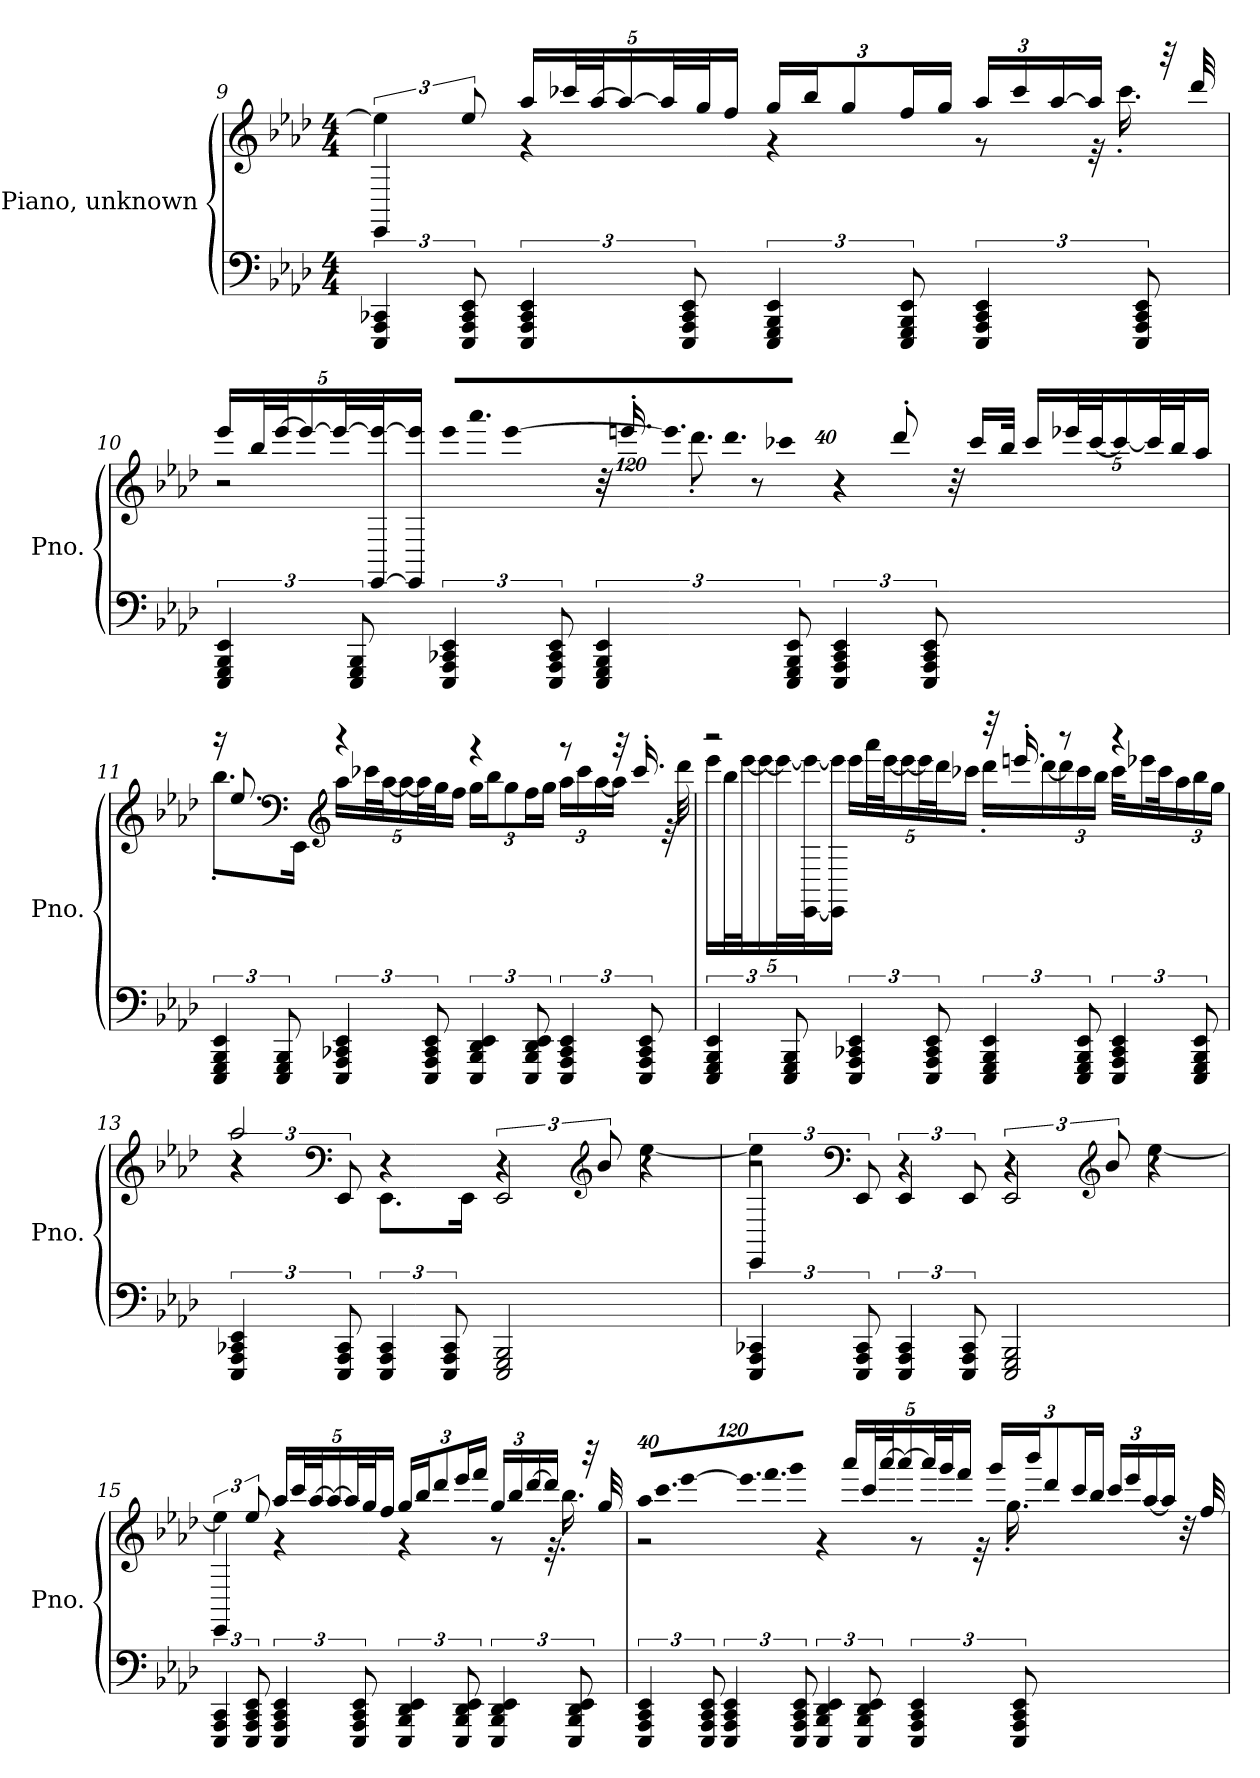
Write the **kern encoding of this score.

**kern	**kern
*part1	*part1
*staff2	*staff1
*I"Piano, unknown	*
*I'Pno.	*
!!LO:PB:g=z
*clefF4	*clefG2
*k[b-e-a-d-]	*k[b-e-a-d-]
*M4/4	*M4/4
=9	=9
*	*^
6EEE-/ 6AAA-/ 6CC-X/	6EE-/	4ee-\]
12EEE-/ 12AAA-/ 12CC-/ 12EE-/	12ee-/	.
*	*Xbrackettup	*
6EEE-/ 6AAA-/ 6CC-/ 6EE-/	20aa-/LL	4r
.	40ccc-X/L	.
.	[40aa-/J	.
.	20aa-/_	.
.	40aa-/L]	.
12EEE-/ 12AAA-/ 12CC-/ 12EE-/	.	.
.	40gg/J	.
.	20ff/JJ	.
6EEE-/ 6GGG/ 6BBB-/ 6EE-/	24gg/LL	4r
.	24bb-/J	.
.	12gg/	.
12EEE-/ 12GGG/ 12BBB-/ 12EE-/	24ff/L	.
.	24gg/JJ	.
6EEE-/ 6AAA-/ 6CC-/ 6EE-/	24aa-/LL	8r
.	24ccc-/	.
.	[24aa-/	.
.	16aa-/JJ]	32r
.	.	16.ccc-'\
12EEE-/ 12AAA-/ 12CC-/ 12EE-/	.	.
.	32r	.
.	32ddd-/	.
!!LO:LB:g=z
=10	=10	=10
*	*	*^
6EEE-/ 6GGG/ 6BBB-/ 6EE-/	2r	2r	20eee-/LL
.	.	.	40bb-/L
.	.	.	[40eee-/J
.	.	.	20eee-/_
.	.	.	40eee-/L_
12EEE-/ 12GGG/ 12BBB-/	.	.	.
.	.	.	[40EE-/ 40eee-/_J
.	.	.	20EE-/] 20eee-/]JJ
!	!	!	!LO:N:vis=32
6EEE-/ 6AAA-/ 6CC-X/ 6EE-/	.	.	640%23eee-/LLL
!	!	!	!LO:N:vis=32.
.	.	.	1920%103aaa-/
!	!	!	!LO:N:vis=64
.	.	.	[960%17eee-/K
!	!	!	!LO:N:vis=32.
.	.	.	1920%103eee-/]
!	!	!	!LO:N:vis=32.
.	.	.	1920%103ddd-/
12EEE-/ 12AAA-/ 12CC-/ 12EE-/	.	.	.
!	!	!	!LO:N:vis=32
.	.	.	640%23ccc-X/JJJ
6EEE-/ 6GGG/ 6BBB-/ 6EE-/	32r	16r	.
.	.	.	8ddd-'/
.	16.eeen'/	.	.
.	.	8.ddd-'\	.
.	8r	.	.
.	.	.	32r
.	.	.	16ccc-/LL
12EEE-/ 12GGG/ 12BBB-/ 12EE-/	.	.	.
.	.	.	32bb-/JJk
6EEE-/ 6AAA-/ 6CC-/ 6EE-/	4r	4r	.
.	.	.	20ccc-/LL
.	.	.	40eee-X/L
.	.	.	[40ccc-/J
.	.	.	20ccc-/_
.	.	.	40ccc-/L]
12EEE-/ 12AAA-/ 12CC-/ 12EE-/	.	.	.
.	.	.	40bb-/J
.	.	.	20aa-/JJ
1920ryy	1920ryy	1920ryy	.
*	*	*v	*v
!!LO:LB:g=z
=11	=11	=11
6EEE-/ 6GGG/ 6BBB-/ 6EE-/	16r	8.bb-'\L
.	8.ee-/	.
12EEE-/ 12GGG/ 12BBB-/	.	.
*	*clefF4	*
.	.	16EE-\Jk
*	*clefG2	*
6EEE-/ 6AAA-/ 6CC-X/ 6EE-/	4r	20aa-\LL
.	.	40ccc-X\L
.	.	[40aa-\J
.	.	20aa-\_
.	.	40aa-\L]
12EEE-/ 12AAA-/ 12CC-/ 12EE-/	.	.
.	.	40gg\J
.	.	20ff\JJ
6EEE-/ 6BBB-/ 6DD-/ 6EE-/	4r	24gg\LL
.	.	24bb-\J
.	.	12gg\
12EEE-/ 12BBB-/ 12DD-/ 12EE-/	.	24ff\L
.	.	24gg\JJ
6EEE-/ 6AAA-/ 6CC-/ 6EE-/	8r	24aa-\LL
.	.	24ccc-\
.	.	[24aa-\
.	32r	16aa-\JJ]
.	16.ccc-'/	.
12EEE-/ 12AAA-/ 12CC-/ 12EE-/	.	.
.	.	32r
.	.	32ddd-\
!!LO:LB:g=z	!!
=12	=12	=12
6EEE-/ 6GGG/ 6BBB-/ 6EE-/	2r	20eee-\LL
.	.	40bb-\L
.	.	[40eee-\J
.	.	20eee-\_
.	.	40eee-\L_
12EEE-/ 12GGG/ 12BBB-/	.	.
.	.	[40EE-\ 40eee-\_J
.	.	20EE-\] 20eee-\]JJ
6EEE-/ 6AAA-/ 6CC-X/ 6EE-/	.	20eee-\LL
.	.	40aaa-\L
.	.	[40eee-\J
.	.	20eee-\_
.	.	40eee-\L]
12EEE-/ 12AAA-/ 12CC-/ 12EE-/	.	.
.	.	40ddd-\J
.	.	20ccc-X\JJ
6EEE-/ 6GGG/ 6BBB-/ 6EE-/	32r	16ddd-'\LL
.	16.eeen'/	.
.	.	[16ddd-\
.	8r	24ddd-\]
12EEE-/ 12GGG/ 12BBB-/ 12EE-/	.	24ccc-\
.	.	24bb-\JJ
6EEE-/ 6AAA-/ 6CC-/ 6EE-/	4r	32ccc-\KLL
.	.	16eee-X\
.	.	32ccc-\K
.	.	24aa-\
12EEE-/ 12GGG/ 12BBB-/ 12EE-/	.	24bb-\
.	.	24gg\JJ
*	*v	*v
!!LO:LB:g=z
=13	=13
*	*brackettup
*	*^
*	*	*^
6EEE-/ 6AAA-/ 6CC-X/ 6EE-/	6r	4r	2aa-/
*	*clefF4	*	*
12EEE-/ 12AAA-/ 12CC-/	12EE-/	.	.
6EEE-/ 6AAA-/ 6CC-/	4r	8.EE-\L	.
12EEE-/ 12AAA-/ 12CC-/	.	.	.
.	.	16EE-\Jk	.
2EEE-/ 2GGG/ 2BBB-/	6r	4r	2EE-/
*	*clefG2	*	*
.	12b-/	.	.
.	4r	[4ee-\	.
=14	=14	=14	=14
6EEE-/ 6AAA-/ 6CC-X/	6EE-/	4ee-\]	2r
*	*clefF4	*	*
12EEE-/ 12AAA-/ 12CC-/	12EE-/	.	.
6EEE-/ 6AAA-/ 6CC-/	6EE-/	4r	.
12EEE-/ 12AAA-/ 12CC-/	12EE-/	.	.
2EEE-/ 2GGG/ 2BBB-/	6r	4r	2EE-/
*	*clefG2	*	*
.	12b-/	.	.
.	4r	[4ee-\	.
*	*	*v	*v
!!LO:LB:g=z
=15	=15	=15
6EEE-/ 6AAA-/ 6CC/	6EE-/	4ee-\]
12EEE-/ 12AAA-/ 12CC/ 12EE-/	12ee-/	.
*	*Xbrackettup	*
6EEE-/ 6AAA-/ 6CC/ 6EE-/	20aa-/LL	4r
.	40ccc/L	.
.	[40aa-/J	.
.	20aa-/_	.
.	40aa-/L]	.
12EEE-/ 12AAA-/ 12CC/ 12EE-/	.	.
.	40gg/J	.
.	20ff/JJ	.
6EEE-/ 6BBB-/ 6DD-/ 6EE-/	24gg/LL	4r
.	24bb-/J	.
.	12ddd-/	.
12EEE-/ 12BBB-/ 12DD-/ 12EE-/	24eee-/L	.
.	24fff/JJ	.
6EEE-/ 6BBB-/ 6DD-/ 6EE-/	24gg/LL	8r
.	24bb-/	.
.	[24ddd-/	.
.	16ddd-/JJ]	32r
.	.	16.bb-'\
12EEE-/ 12BBB-/ 12DD-/ 12EE-/	.	.
.	32r	.
.	32gg/	.
!!LO:PB:g=z	!!
=16	=16	=16
!	!LO:N:vis=32	!
6EEE-/ 6AAA-/ 6CC/ 6EE-/	640%23aa-/LLL	2r
!	!LO:N:vis=32.	!
.	1920%103ccc/	.
!	!LO:N:vis=64	!
.	[960%17eee-/K	.
!	!LO:N:vis=32.	!
.	1920%103eee-/]	.
!	!LO:N:vis=32.	!
.	1920%103fff/	.
12EEE-/ 12AAA-/ 12CC/ 12EE-/	.	.
!	!LO:N:vis=32	!
.	640%23ggg/JJJ	.
6EEE-/ 6AAA-/ 6CC/ 6EE-/	.	.
.	20aaa-/LL	.
.	40ccc/L	.
.	[40aaa-/J	.
.	20aaa-/_	.
.	40aaa-/L]	.
12EEE-/ 12AAA-/ 12CC/ 12EE-/	.	.
.	40ggg/J	.
.	20fff/JJ	.
6EEE-/ 6BBB-/ 6DD-/ 6EE-/	.	4r
.	24ggg/LL	.
.	24bbb-/J	.
.	12ddd-/	.
12EEE-/ 12BBB-/ 12DD-/ 12EE-/	.	.
.	24ccc/L	.
.	24bb-/JJ	.
6EEE-/ 6AAA-/ 6CC/ 6EE-/	.	8r
.	24ccc/LL	.
.	24eee-/	.
.	[24aa-/	.
.	.	32r
.	16aa-/JJ]	.
.	.	16.gg'\
12EEE-/ 12AAA-/ 12CC/ 12EE-/	.	.
.	32r	.
.	32ff/	.
1920ryy	.	1920ryy
*	*v	*v
=	=
*-	*-
